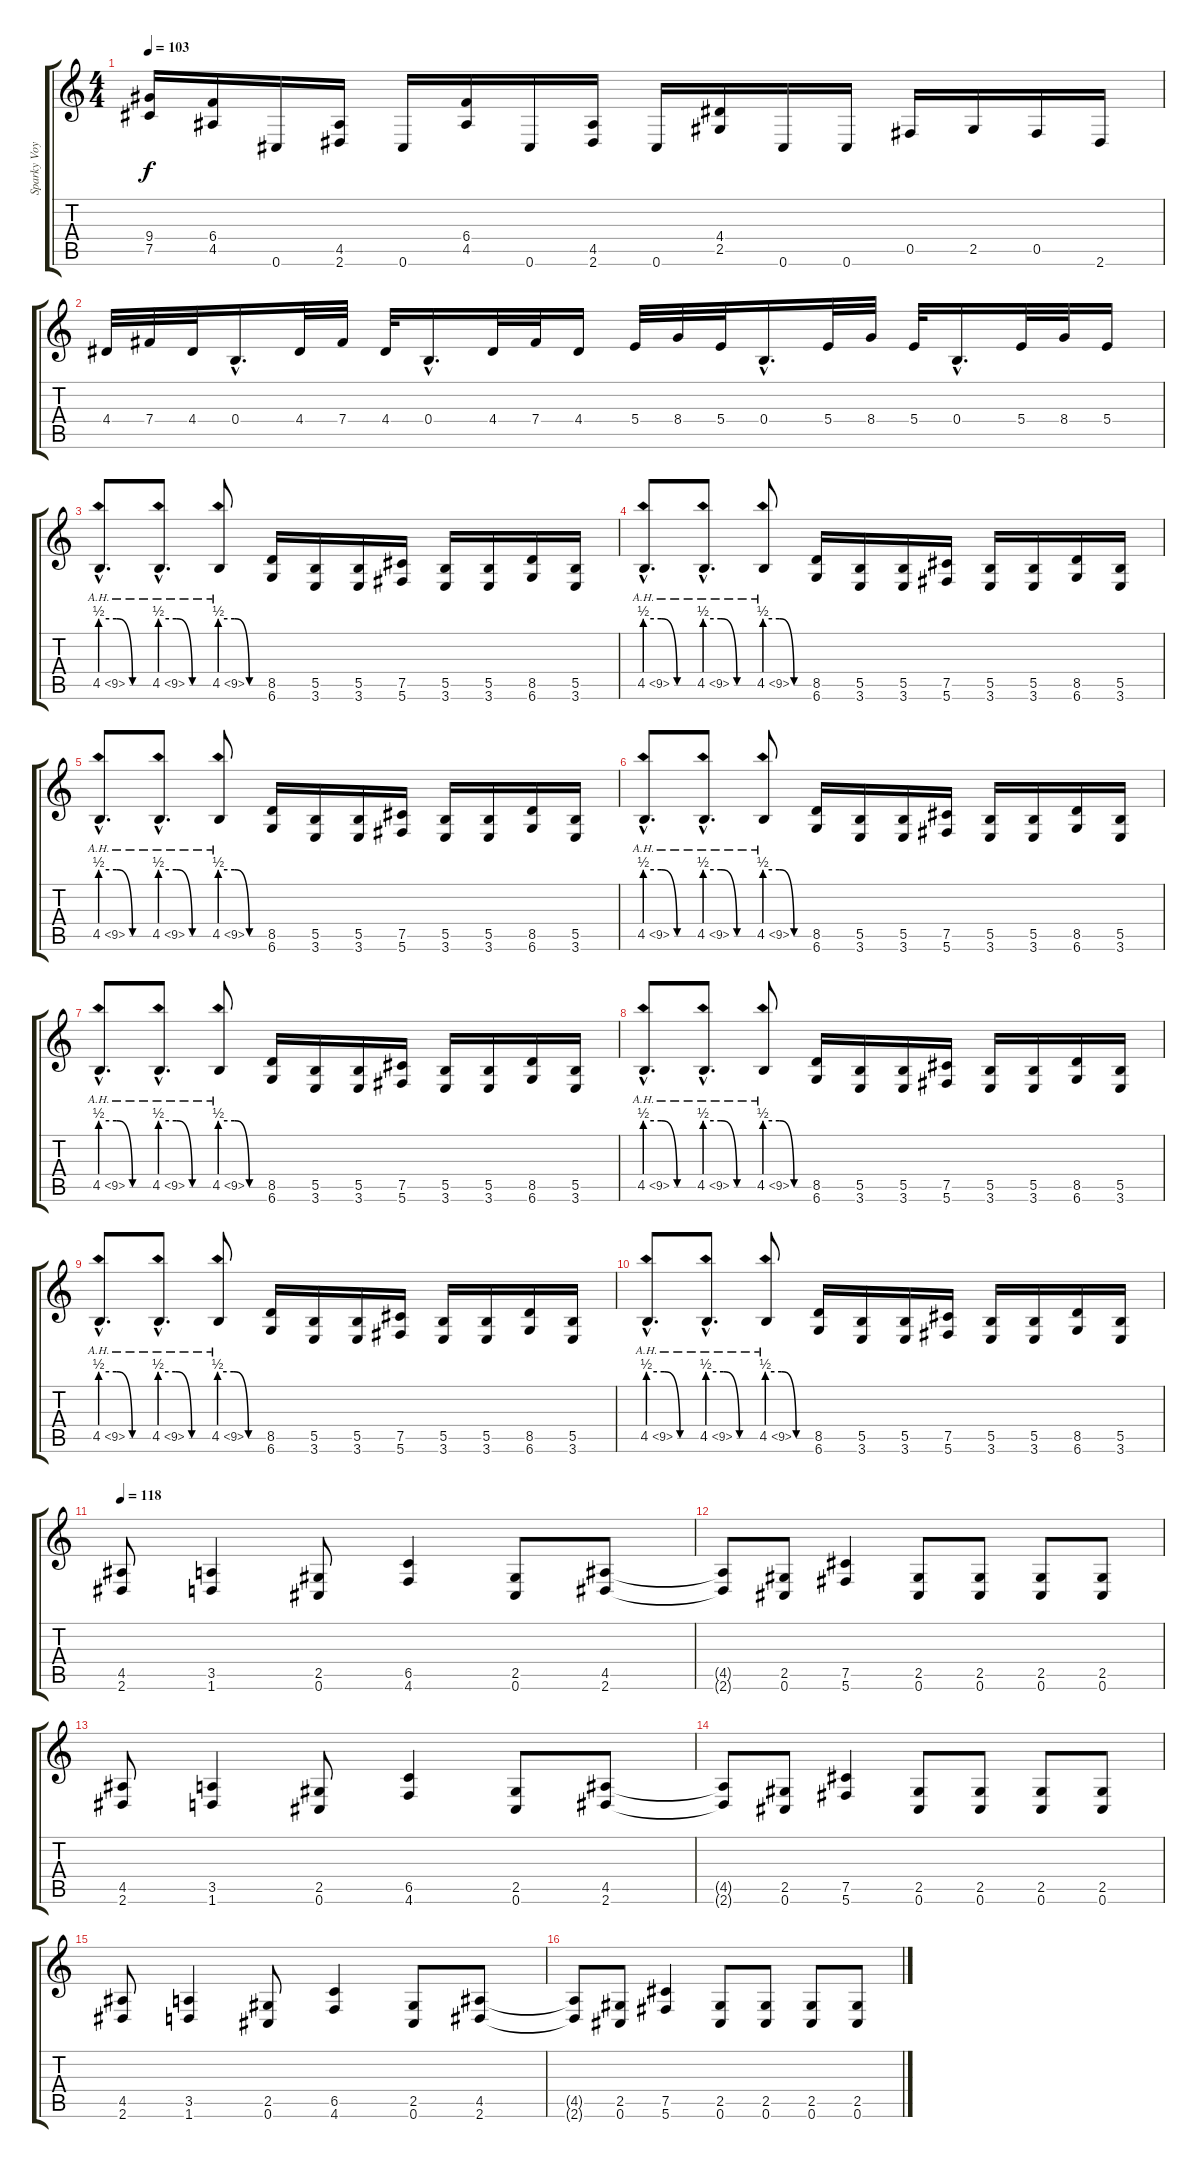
\track ("Sparky Voyles" "Sparky Voy") {instrument distortionguitar}
\staff {score tabs}
\tuning (Db4 Ab3 E3 B2 Gb2 Db2) {hide}
\ts (4 4)
\tempo 103
\clef g2
\ks c
(9.4 7.5).16{dy f} (6.4 4.5).16 0.6.16 (4.5 2.6).16 0.6.16 (6.4 4.5).16 0.6.16 (4.5 2.6).16 0.6.16 (4.4 2.5).16 0.6.16 0.6.16 0.5.16 2.5.16 0.5.16 2.6.16 |
4.4.32 7.4.32 4.4.32 0.4{hac}.16{d} 4.4.32 7.4.32 4.4.32 0.4{hac}.16{d} 4.4.32 7.4.32 4.4.16 5.4.32 8.4.32 5.4.32 0.4{hac}.16{d} 5.4.32 8.4.32 5.4.32 0.4{hac}.16{d} 5.4.32 8.4.32 5.4.16 |
4.5{be (custom 0 2 20 2 40 0 60 0) ah 5 hac}.8{d} 4.5{be (custom 0 2 20 2 40 0 60 0) ah 5 hac}.8{d} 4.5{be (custom 0 2 20 2 40 0 60 0) ah 5}.8 (8.5 6.6).16 (5.5 3.6).16 (5.5 3.6).16 (7.5 5.6).16 (5.5 3.6).16 (5.5 3.6).16 (8.5 6.6).16 (5.5 3.6).16 |
4.5{be (custom 0 2 20 2 40 0 60 0) ah 5 hac}.8{d} 4.5{be (custom 0 2 20 2 40 0 60 0) ah 5 hac}.8{d} 4.5{be (custom 0 2 20 2 40 0 60 0) ah 5}.8 (8.5 6.6).16 (5.5 3.6).16 (5.5 3.6).16 (7.5 5.6).16 (5.5 3.6).16 (5.5 3.6).16 (8.5 6.6).16 (5.5 3.6).16 |
4.5{be (custom 0 2 20 2 40 0 60 0) ah 5 hac}.8{d} 4.5{be (custom 0 2 20 2 40 0 60 0) ah 5 hac}.8{d} 4.5{be (custom 0 2 20 2 40 0 60 0) ah 5}.8 (8.5 6.6).16 (5.5 3.6).16 (5.5 3.6).16 (7.5 5.6).16 (5.5 3.6).16 (5.5 3.6).16 (8.5 6.6).16 (5.5 3.6).16 |
4.5{be (custom 0 2 20 2 40 0 60 0) ah 5 hac}.8{d} 4.5{be (custom 0 2 20 2 40 0 60 0) ah 5 hac}.8{d} 4.5{be (custom 0 2 20 2 40 0 60 0) ah 5}.8 (8.5 6.6).16 (5.5 3.6).16 (5.5 3.6).16 (7.5 5.6).16 (5.5 3.6).16 (5.5 3.6).16 (8.5 6.6).16 (5.5 3.6).16 |
4.5{be (custom 0 2 20 2 40 0 60 0) ah 5 hac}.8{d balance 8} 4.5{be (custom 0 2 20 2 40 0 60 0) ah 5 hac}.8{d} 4.5{be (custom 0 2 20 2 40 0 60 0) ah 5}.8 (8.5 6.6).16 (5.5 3.6).16 (5.5 3.6).16 (7.5 5.6).16 (5.5 3.6).16 (5.5 3.6).16 (8.5 6.6).16 (5.5 3.6).16 |
4.5{be (custom 0 2 20 2 40 0 60 0) ah 5 hac}.8{d} 4.5{be (custom 0 2 20 2 40 0 60 0) ah 5 hac}.8{d} 4.5{be (custom 0 2 20 2 40 0 60 0) ah 5}.8 (8.5 6.6).16 (5.5 3.6).16 (5.5 3.6).16 (7.5 5.6).16 (5.5 3.6).16 (5.5 3.6).16 (8.5 6.6).16 (5.5 3.6).16 |
4.5{be (custom 0 2 20 2 40 0 60 0) ah 5 hac}.8{d} 4.5{be (custom 0 2 20 2 40 0 60 0) ah 5 hac}.8{d} 4.5{be (custom 0 2 20 2 40 0 60 0) ah 5}.8 (8.5 6.6).16 (5.5 3.6).16 (5.5 3.6).16 (7.5 5.6).16 (5.5 3.6).16 (5.5 3.6).16 (8.5 6.6).16 (5.5 3.6).16 |
4.5{be (custom 0 2 20 2 40 0 60 0) ah 5 hac}.8{d} 4.5{be (custom 0 2 20 2 40 0 60 0) ah 5 hac}.8{d} 4.5{be (custom 0 2 20 2 40 0 60 0) ah 5}.8 (8.5 6.6).16 (5.5 3.6).16 (5.5 3.6).16 (7.5 5.6).16 (5.5 3.6).16 (5.5 3.6).16 (8.5 6.6).16 (5.5 3.6).16 |
\tempo 118
(4.5 2.6).8{balance 0} (3.5 1.6).4 (2.5 0.6).8 (6.5 4.6).4 (2.5 0.6).8 (4.5 2.6).8 |
(4.5{t} 2.6{t}).8 (2.5 0.6).8 (7.5 5.6).4 (2.5 0.6).8 (2.5 0.6).8 (2.5 0.6).8 (2.5 0.6).8 |
(4.5 2.6).8 (3.5 1.6).4 (2.5 0.6).8 (6.5 4.6).4 (2.5 0.6).8 (4.5 2.6).8 |
(4.5{t} 2.6{t}).8 (2.5 0.6).8 (7.5 5.6).4 (2.5 0.6).8 (2.5 0.6).8 (2.5 0.6).8 (2.5 0.6).8 |
(4.5 2.6).8 (3.5 1.6).4 (2.5 0.6).8 (6.5 4.6).4 (2.5 0.6).8 (4.5 2.6).8 |
(4.5{t} 2.6{t}).8 (2.5 0.6).8 (7.5 5.6).4 (2.5 0.6).8 (2.5 0.6).8 (2.5 0.6).8 (2.5 0.6).8
